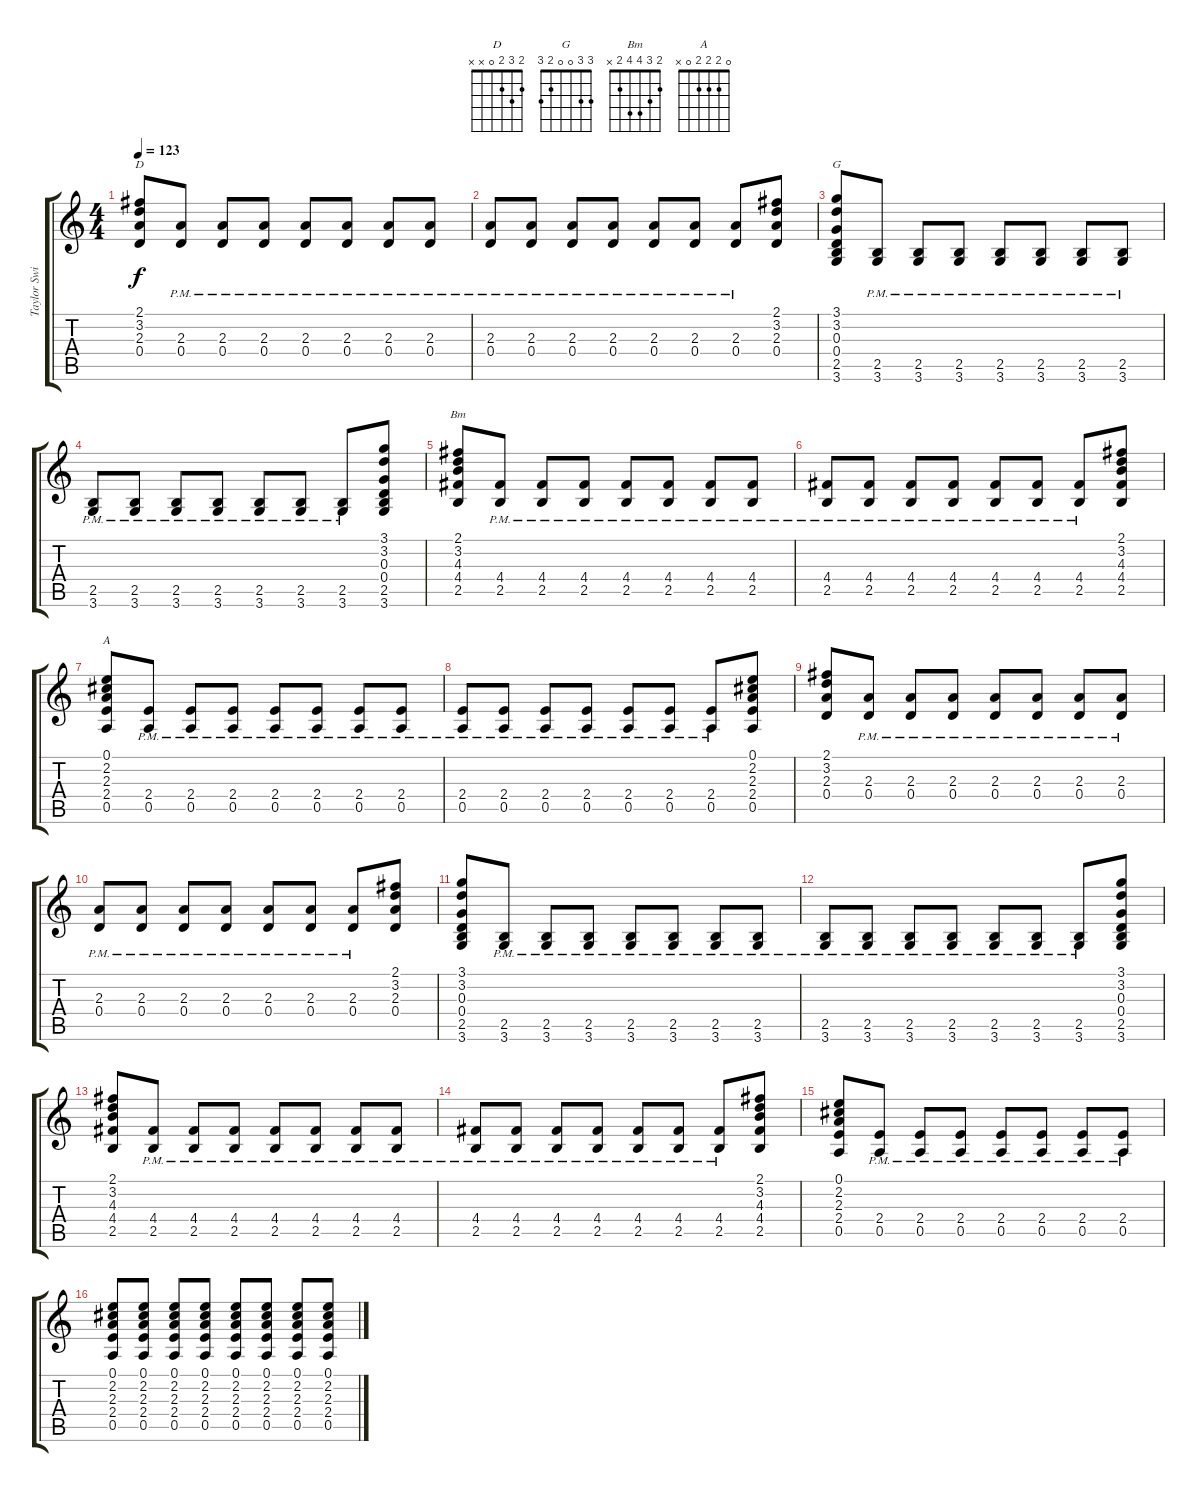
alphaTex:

\track ("Taylor Swift" "Taylor Swi") {instrument acousticguitarsteel}
\staff {score tabs}
\tuning (E4 B3 G3 D3 A2 E2) {hide}
\chord ("D" 2 3 2 0 x x)
\chord ("G" 3 3 0 0 2 3)
\chord ("Bm" 2 3 4 4 2 x)
\chord ("A" 0 2 2 2 0 x)
\ts (4 4)
\tempo 123
\clef g2
\ks c
(2.1 3.2 2.3 0.4).8{ch "D" dy f} (2.3{pm} 0.4{pm}).8 (2.3{pm} 0.4{pm}).8 (2.3{pm} 0.4{pm}).8 (2.3{pm} 0.4{pm}).8 (2.3{pm} 0.4{pm}).8 (2.3{pm} 0.4{pm}).8 (2.3{pm} 0.4{pm}).8 |
(2.3{pm} 0.4{pm}).8 (2.3{pm} 0.4{pm}).8 (2.3{pm} 0.4{pm}).8 (2.3{pm} 0.4{pm}).8 (2.3{pm} 0.4{pm}).8 (2.3{pm} 0.4{pm}).8 (2.3{pm} 0.4{pm}).8 (2.1 3.2 2.3 0.4).8 |
(3.1 3.2 0.3 0.4 2.5 3.6).8{ch "G"} (2.5{pm} 3.6{pm}).8 (2.5{pm} 3.6{pm}).8 (2.5{pm} 3.6{pm}).8 (2.5{pm} 3.6{pm}).8 (2.5{pm} 3.6{pm}).8 (2.5{pm} 3.6{pm}).8 (2.5{pm} 3.6{pm}).8 |
(2.5{pm} 3.6{pm}).8 (2.5{pm} 3.6{pm}).8 (2.5{pm} 3.6{pm}).8 (2.5{pm} 3.6{pm}).8 (2.5{pm} 3.6{pm}).8 (2.5{pm} 3.6{pm}).8 (2.5{pm} 3.6{pm}).8 (3.1 3.2 0.3 0.4 2.5 3.6).8 |
(2.1 3.2 4.3 4.4 2.5).8{ch "Bm"} (4.4{pm} 2.5{pm}).8 (4.4{pm} 2.5{pm}).8 (4.4{pm} 2.5{pm}).8 (4.4{pm} 2.5{pm}).8 (4.4{pm} 2.5{pm}).8 (4.4{pm} 2.5{pm}).8 (4.4{pm} 2.5{pm}).8 |
(4.4{pm} 2.5{pm}).8 (4.4{pm} 2.5{pm}).8 (4.4{pm} 2.5{pm}).8 (4.4{pm} 2.5{pm}).8 (4.4{pm} 2.5{pm}).8 (4.4{pm} 2.5{pm}).8 (4.4{pm} 2.5{pm}).8 (2.1 3.2 4.3 4.4 2.5).8 |
(0.1 2.2 2.3 2.4 0.5).8{ch "A"} (2.4{pm} 0.5{pm}).8 (2.4{pm} 0.5{pm}).8 (2.4{pm} 0.5{pm}).8 (2.4{pm} 0.5{pm}).8 (2.4{pm} 0.5{pm}).8 (2.4{pm} 0.5{pm}).8 (2.4{pm} 0.5{pm}).8 |
(2.4{pm} 0.5{pm}).8 (2.4{pm} 0.5{pm}).8 (2.4{pm} 0.5{pm}).8 (2.4{pm} 0.5{pm}).8 (2.4{pm} 0.5{pm}).8 (2.4{pm} 0.5{pm}).8 (2.4{pm} 0.5{pm}).8 (0.1 2.2 2.3 2.4 0.5).8 |
(2.1 3.2 2.3 0.4).8 (2.3{pm} 0.4{pm}).8 (2.3{pm} 0.4{pm}).8 (2.3{pm} 0.4{pm}).8 (2.3{pm} 0.4{pm}).8 (2.3{pm} 0.4{pm}).8 (2.3{pm} 0.4{pm}).8 (2.3{pm} 0.4{pm}).8 |
(2.3{pm} 0.4{pm}).8 (2.3{pm} 0.4{pm}).8 (2.3{pm} 0.4{pm}).8 (2.3{pm} 0.4{pm}).8 (2.3{pm} 0.4{pm}).8 (2.3{pm} 0.4{pm}).8 (2.3{pm} 0.4{pm}).8 (2.1 3.2 2.3 0.4).8 |
(3.1 3.2 0.3 0.4 2.5 3.6).8 (2.5{pm} 3.6{pm}).8 (2.5{pm} 3.6{pm}).8 (2.5{pm} 3.6{pm}).8 (2.5{pm} 3.6{pm}).8 (2.5{pm} 3.6{pm}).8 (2.5{pm} 3.6{pm}).8 (2.5{pm} 3.6{pm}).8 |
(2.5{pm} 3.6{pm}).8 (2.5{pm} 3.6{pm}).8 (2.5{pm} 3.6{pm}).8 (2.5{pm} 3.6{pm}).8 (2.5{pm} 3.6{pm}).8 (2.5{pm} 3.6{pm}).8 (2.5{pm} 3.6{pm}).8 (3.1 3.2 0.3 0.4 2.5 3.6).8 |
(2.1 3.2 4.3 4.4 2.5).8 (4.4{pm} 2.5{pm}).8 (4.4{pm} 2.5{pm}).8 (4.4{pm} 2.5{pm}).8 (4.4{pm} 2.5{pm}).8 (4.4{pm} 2.5{pm}).8 (4.4{pm} 2.5{pm}).8 (4.4{pm} 2.5{pm}).8 |
(4.4{pm} 2.5{pm}).8 (4.4{pm} 2.5{pm}).8 (4.4{pm} 2.5{pm}).8 (4.4{pm} 2.5{pm}).8 (4.4{pm} 2.5{pm}).8 (4.4{pm} 2.5{pm}).8 (4.4{pm} 2.5{pm}).8 (2.1 3.2 4.3 4.4 2.5).8 |
(0.1 2.2 2.3 2.4 0.5).8 (2.4{pm} 0.5{pm}).8 (2.4{pm} 0.5{pm}).8 (2.4{pm} 0.5{pm}).8 (2.4{pm} 0.5{pm}).8 (2.4{pm} 0.5{pm}).8 (2.4{pm} 0.5{pm}).8 (2.4{pm} 0.5{pm}).8 |
(0.1 2.2 2.3 2.4 0.5).8 (0.1 2.2 2.3 2.4 0.5).8 (0.1 2.2 2.3 2.4 0.5).8 (0.1 2.2 2.3 2.4 0.5).8 (0.1 2.2 2.3 2.4 0.5).8 (0.1 2.2 2.3 2.4 0.5).8 (0.1 2.2 2.3 2.4 0.5).8 (0.1 2.2 2.3 2.4 0.5).8
